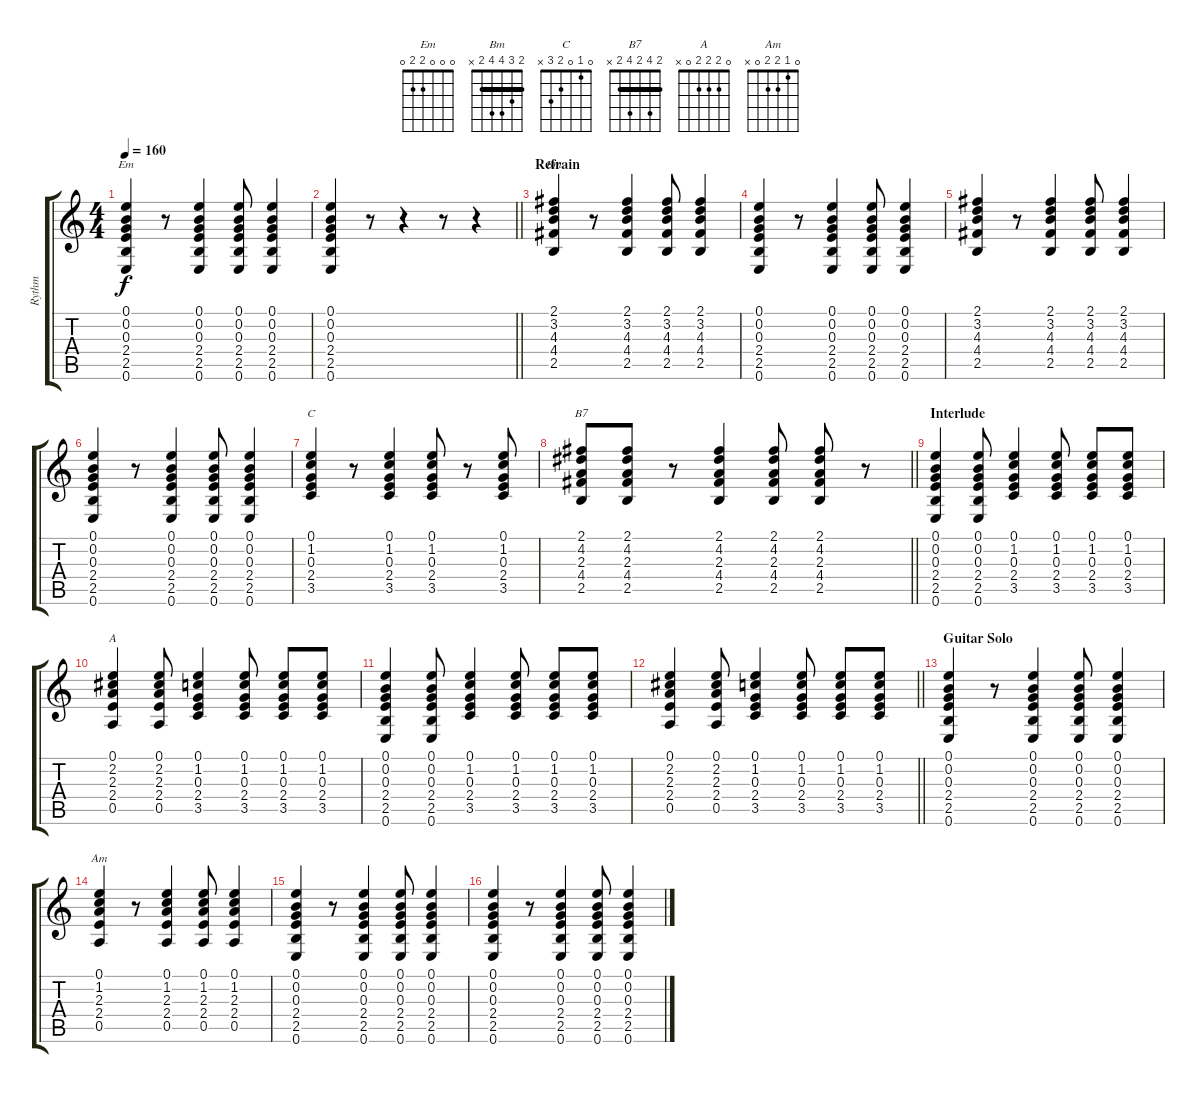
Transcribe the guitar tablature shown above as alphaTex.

\track ("Rythm" "Rythm") {instrument acousticguitarsteel}
\staff {score tabs}
\tuning (E4 B3 G3 D3 A2 E2) {hide}
\chord ("Em" 0 0 0 2 2 0)
\chord ("Bm" 2 3 4 4 2 x) {barre 2}
\chord ("C" 0 1 0 2 3 x)
\chord ("B7" 2 4 2 4 2 x) {barre 2}
\chord ("A" 0 2 2 2 0 x)
\chord ("Am" 0 1 2 2 0 x)
\ts (4 4)
\tempo 160
\clef g2
\ks c
(0.1 0.2 0.3 2.4 2.5 0.6).4{ch "Em" dy f} r.8 (0.1 0.2 0.3 2.4 2.5 0.6).4 (0.1 0.2 0.3 2.4 2.5 0.6).8 (0.1 0.2 0.3 2.4 2.5 0.6).4 |
\barLineRight lightlight
(0.1 0.2 0.3 2.4 2.5 0.6).4 r.8 r.4 r.8 r.4 |
\section ("" "Refrain")
(2.1 3.2 4.3 4.4 2.5).4{ch "Bm"} r.8 (2.1 3.2 4.3 4.4 2.5).4 (2.1 3.2 4.3 4.4 2.5).8 (2.1 3.2 4.3 4.4 2.5).4 |
(0.1 0.2 0.3 2.4 2.5 0.6).4 r.8 (0.1 0.2 0.3 2.4 2.5 0.6).4 (0.1 0.2 0.3 2.4 2.5 0.6).8 (0.1 0.2 0.3 2.4 2.5 0.6).4 |
(2.1 3.2 4.3 4.4 2.5).4 r.8 (2.1 3.2 4.3 4.4 2.5).4 (2.1 3.2 4.3 4.4 2.5).8 (2.1 3.2 4.3 4.4 2.5).4 |
(0.1 0.2 0.3 2.4 2.5 0.6).4 r.8 (0.1 0.2 0.3 2.4 2.5 0.6).4 (0.1 0.2 0.3 2.4 2.5 0.6).8 (0.1 0.2 0.3 2.4 2.5 0.6).4 |
(0.1 1.2 0.3 2.4 3.5).4{ch "C"} r.8 (0.1 1.2 0.3 2.4 3.5).4 (0.1 1.2 0.3 2.4 3.5).8 r.8 (0.1 1.2 0.3 2.4 3.5).8 |
\barLineRight lightlight
(2.1 4.2 2.3 4.4 2.5).8{ch "B7"} (2.1 4.2 2.3 4.4 2.5).8 r.8 (2.1 4.2 2.3 4.4 2.5).4 (2.1 4.2 2.3 4.4 2.5).8 (2.1 4.2 2.3 4.4 2.5).8 r.8 |
\section ("" "Interlude")
(0.1 0.2 0.3 2.4 2.5 0.6).4 (0.1 0.2 0.3 2.4 2.5 0.6).8 (0.1 1.2 0.3 2.4 3.5).4 (0.1 1.2 0.3 2.4 3.5).8 (0.1 1.2 0.3 2.4 3.5).8 (0.1 1.2 0.3 2.4 3.5).8 |
(0.1 2.2 2.3 2.4 0.5).4{ch "A"} (0.1 2.2 2.3 2.4 0.5).8 (0.1 1.2 0.3 2.4 3.5).4 (0.1 1.2 0.3 2.4 3.5).8 (0.1 1.2 0.3 2.4 3.5).8 (0.1 1.2 0.3 2.4 3.5).8 |
(0.1 0.2 0.3 2.4 2.5 0.6).4 (0.1 0.2 0.3 2.4 2.5 0.6).8 (0.1 1.2 0.3 2.4 3.5).4 (0.1 1.2 0.3 2.4 3.5).8 (0.1 1.2 0.3 2.4 3.5).8 (0.1 1.2 0.3 2.4 3.5).8 |
\barLineRight lightlight
(0.1 2.2 2.3 2.4 0.5).4 (0.1 2.2 2.3 2.4 0.5).8 (0.1 1.2 0.3 2.4 3.5).4 (0.1 1.2 0.3 2.4 3.5).8 (0.1 1.2 0.3 2.4 3.5).8 (0.1 1.2 0.3 2.4 3.5).8 |
\section ("" "Guitar Solo")
(0.1 0.2 0.3 2.4 2.5 0.6).4 r.8 (0.1 0.2 0.3 2.4 2.5 0.6).4 (0.1 0.2 0.3 2.4 2.5 0.6).8 (0.1 0.2 0.3 2.4 2.5 0.6).4 |
(0.1 1.2 2.3 2.4 0.5).4{ch "Am"} r.8 (0.1 1.2 2.3 2.4 0.5).4 (0.1 1.2 2.3 2.4 0.5).8 (0.1 1.2 2.3 2.4 0.5).4 |
(0.1 0.2 0.3 2.4 2.5 0.6).4 r.8 (0.1 0.2 0.3 2.4 2.5 0.6).4 (0.1 0.2 0.3 2.4 2.5 0.6).8 (0.1 0.2 0.3 2.4 2.5 0.6).4 |
(0.1 0.2 0.3 2.4 2.5 0.6).4 r.8 (0.1 0.2 0.3 2.4 2.5 0.6).4 (0.1 0.2 0.3 2.4 2.5 0.6).8 (0.1 0.2 0.3 2.4 2.5 0.6).4
